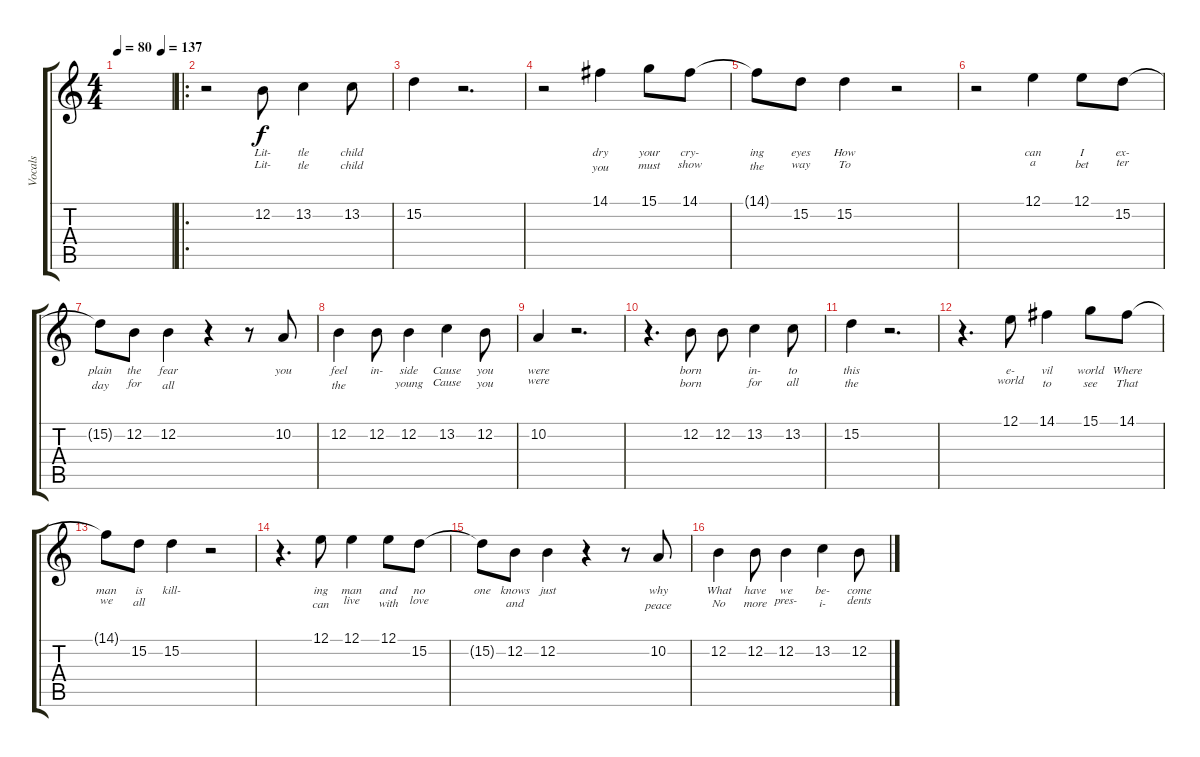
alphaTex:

\track ("Vocals" "Vocals") {instrument clarinet}
\staff {score tabs}
\tuning (E4 B3 G3 D3 A2 E2) {hide}
\ts (4 4)
\tempo 80
\tempo (137 0.8125)
\clef g2
\ks c
|
\ro
r.2 12.2.8{lyrics (0 "Lit-") lyrics (1 "Lit-") lyrics (2 "") lyrics (3 "") lyrics (4 "")} 13.2.4{lyrics (0 "tle") lyrics (1 "tle") lyrics (2 "") lyrics (3 "") lyrics (4 "")} 13.2.8{lyrics (0 "child") lyrics (1 "child") lyrics (2 "") lyrics (3 "") lyrics (4 "")} |
15.2.4{lyrics (0 "") lyrics (1 "") lyrics (2 "") lyrics (3 "") lyrics (4 "")} r.2{d} |
r.2 14.1.4{lyrics (0 "dry") lyrics (1 "you") lyrics (2 "") lyrics (3 "") lyrics (4 "")} 15.1.8{lyrics (0 "your") lyrics (1 "must") lyrics (2 "") lyrics (3 "") lyrics (4 "")} 14.1.8{lyrics (0 "cry-") lyrics (1 "show") lyrics (2 "") lyrics (3 "") lyrics (4 "")} |
14.1{t}.8{lyrics (0 "ing") lyrics (1 "the") lyrics (2 "") lyrics (3 "") lyrics (4 "")} 15.2.8{lyrics (0 "eyes") lyrics (1 "way") lyrics (2 "") lyrics (3 "") lyrics (4 "")} 15.2.4{lyrics (0 "How") lyrics (1 "To") lyrics (2 "") lyrics (3 "") lyrics (4 "")} r.2 |
r.2 12.1.4{lyrics (0 "can") lyrics (1 "a") lyrics (2 "") lyrics (3 "") lyrics (4 "")} 12.1.8{lyrics (0 "I") lyrics (1 "bet") lyrics (2 "") lyrics (3 "") lyrics (4 "")} 15.2.8{lyrics (0 "ex-") lyrics (1 "ter") lyrics (2 "") lyrics (3 "") lyrics (4 "")} |
15.2{t}.8{lyrics (0 "plain") lyrics (1 "day") lyrics (2 "") lyrics (3 "") lyrics (4 "")} 12.2.8{lyrics (0 "the") lyrics (1 "for") lyrics (2 "") lyrics (3 "") lyrics (4 "")} 12.2.4{lyrics (0 "fear") lyrics (1 "all") lyrics (2 "") lyrics (3 "") lyrics (4 "")} r.4 r.8 10.2.8{lyrics (0 "you") lyrics (1 "") lyrics (2 "") lyrics (3 "") lyrics (4 "")} |
12.2.4{lyrics (0 "feel") lyrics (1 "the") lyrics (2 "") lyrics (3 "") lyrics (4 "")} 12.2.8{lyrics (0 "in-") lyrics (1 "") lyrics (2 "") lyrics (3 "") lyrics (4 "")} 12.2.4{lyrics (0 "side") lyrics (1 "young") lyrics (2 "") lyrics (3 "") lyrics (4 "")} 13.2.4{lyrics (0 "Cause") lyrics (1 "Cause") lyrics (2 "") lyrics (3 "") lyrics (4 "")} 12.2.8{lyrics (0 "you") lyrics (1 "you") lyrics (2 "") lyrics (3 "") lyrics (4 "")} |
10.2.4{lyrics (0 "were") lyrics (1 "were") lyrics (2 "") lyrics (3 "") lyrics (4 "")} r.2{d} |
r.4{d} 12.2.8{lyrics (0 "born") lyrics (1 "born") lyrics (2 "") lyrics (3 "") lyrics (4 "")} 12.2.8{lyrics (0 "") lyrics (1 "") lyrics (2 "") lyrics (3 "") lyrics (4 "")} 13.2.4{lyrics (0 "in-") lyrics (1 "for") lyrics (2 "") lyrics (3 "") lyrics (4 "")} 13.2.8{lyrics (0 "to") lyrics (1 "all") lyrics (2 "") lyrics (3 "") lyrics (4 "")} |
15.2.4{lyrics (0 "this") lyrics (1 "the") lyrics (2 "") lyrics (3 "") lyrics (4 "")} r.2{d} |
r.4{d} 12.1.8{lyrics (0 "e-") lyrics (1 "world") lyrics (2 "") lyrics (3 "") lyrics (4 "")} 14.1.4{lyrics (0 "vil") lyrics (1 "to") lyrics (2 "") lyrics (3 "") lyrics (4 "")} 15.1.8{lyrics (0 "world") lyrics (1 "see") lyrics (2 "") lyrics (3 "") lyrics (4 "")} 14.1.8{lyrics (0 "Where") lyrics (1 "That") lyrics (2 "") lyrics (3 "") lyrics (4 "")} |
14.1{t}.8{lyrics (0 "man") lyrics (1 "we") lyrics (2 "") lyrics (3 "") lyrics (4 "")} 15.2.8{lyrics (0 "is") lyrics (1 "all") lyrics (2 "") lyrics (3 "") lyrics (4 "")} 15.2.4{lyrics (0 "kill-") lyrics (1 "") lyrics (2 "") lyrics (3 "") lyrics (4 "")} r.2 |
r.4{d} 12.1.8{lyrics (0 "ing") lyrics (1 "can") lyrics (2 "") lyrics (3 "") lyrics (4 "")} 12.1.4{lyrics (0 "man") lyrics (1 "live") lyrics (2 "") lyrics (3 "") lyrics (4 "")} 12.1.8{lyrics (0 "and") lyrics (1 "with") lyrics (2 "") lyrics (3 "") lyrics (4 "")} 15.2.8{lyrics (0 "no") lyrics (1 "love") lyrics (2 "") lyrics (3 "") lyrics (4 "")} |
15.2{t}.8{lyrics (0 "one") lyrics (1 "") lyrics (2 "") lyrics (3 "") lyrics (4 "")} 12.2.8{lyrics (0 "knows") lyrics (1 "and") lyrics (2 "") lyrics (3 "") lyrics (4 "")} 12.2.4{lyrics (0 "just") lyrics (1 "") lyrics (2 "") lyrics (3 "") lyrics (4 "")} r.4 r.8 10.2.8{lyrics (0 "why") lyrics (1 "peace") lyrics (2 "") lyrics (3 "") lyrics (4 "")} |
12.2.4{lyrics (0 "What") lyrics (1 "No") lyrics (2 "") lyrics (3 "") lyrics (4 "")} 12.2.8{lyrics (0 "have") lyrics (1 "more") lyrics (2 "") lyrics (3 "") lyrics (4 "")} 12.2.4{lyrics (0 "we") lyrics (1 "pres-") lyrics (2 "") lyrics (3 "") lyrics (4 "")} 13.2.4{lyrics (0 "be-") lyrics (1 "i-") lyrics (2 "") lyrics (3 "") lyrics (4 "")} 12.2.8{lyrics (0 "come") lyrics (1 "dents") lyrics (2 "") lyrics (3 "") lyrics (4 "")}
